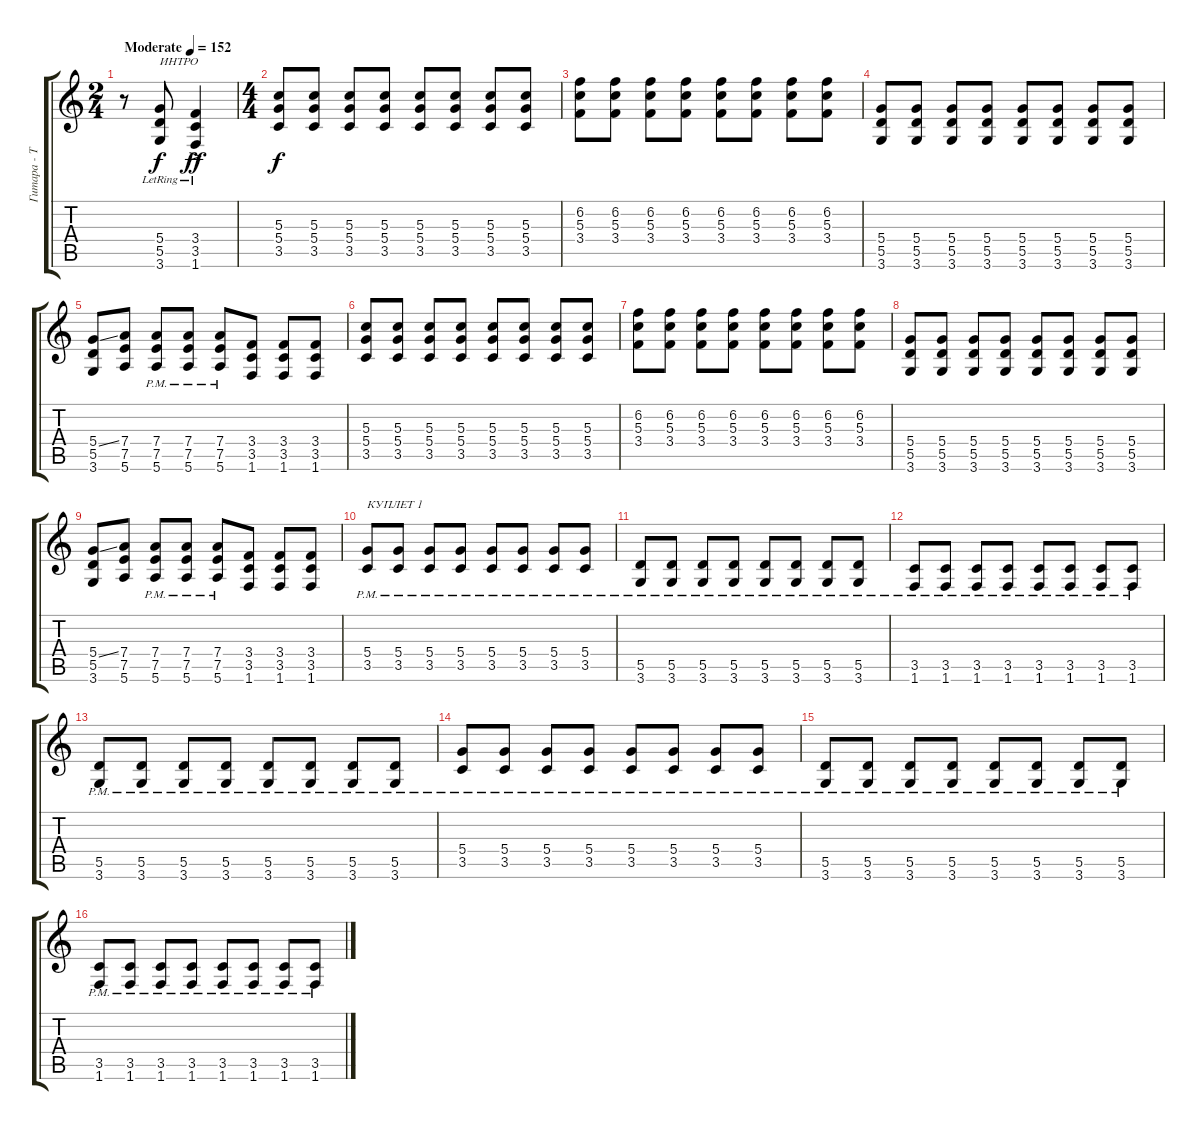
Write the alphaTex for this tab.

\track ("Гитара - Том ДеЛонг" "Гитара - Т") {instrument overdrivenguitar}
\staff {score tabs}
\tuning (E4 B3 G3 D3 A2 E2) {hide}
\ts (2 4)
\tempo (152 "Moderate")
\clef g2
\ks c
r.8{dy f instrument overdrivenguitar} (5.4{lr} 5.5{lr} 3.6{lr}).8{txt "ИНТРО"} (3.4{lr} 3.5{ac lr} 1.6{lr}).4{dy ff} |
\ts (4 4)
(5.3 5.4 3.5).8{dy f} (5.3 5.4 3.5).8 (5.3 5.4 3.5).8 (5.3 5.4 3.5).8 (5.3 5.4 3.5).8 (5.3 5.4 3.5).8 (5.3 5.4 3.5).8 (5.3 5.4 3.5).8 |
(6.2 5.3 3.4).8 (6.2 5.3 3.4).8 (6.2 5.3 3.4).8 (6.2 5.3 3.4).8 (6.2 5.3 3.4).8 (6.2 5.3 3.4).8 (6.2 5.3 3.4).8 (6.2 5.3 3.4).8 |
(5.4 5.5 3.6).8 (5.4 5.5 3.6).8 (5.4 5.5 3.6).8 (5.4 5.5 3.6).8 (5.4 5.5 3.6).8 (5.4 5.5 3.6).8 (5.4 5.5 3.6).8 (5.4 5.5 3.6).8 |
(5.4{ss} 5.5 3.6).8 (7.4 7.5 5.6).8 (7.4{pm} 7.5{pm} 5.6{pm}).8 (7.4{pm} 7.5{pm} 5.6{pm}).8 (7.4{pm} 7.5{pm} 5.6{pm}).8 (3.4 3.5 1.6).8 (3.4 3.5 1.6).8 (3.4 3.5 1.6).8 |
(5.3 5.4 3.5).8 (5.3 5.4 3.5).8 (5.3 5.4 3.5).8 (5.3 5.4 3.5).8 (5.3 5.4 3.5).8 (5.3 5.4 3.5).8 (5.3 5.4 3.5).8 (5.3 5.4 3.5).8 |
(6.2 5.3 3.4).8 (6.2 5.3 3.4).8 (6.2 5.3 3.4).8 (6.2 5.3 3.4).8 (6.2 5.3 3.4).8 (6.2 5.3 3.4).8 (6.2 5.3 3.4).8 (6.2 5.3 3.4).8 |
(5.4 5.5 3.6).8 (5.4 5.5 3.6).8 (5.4 5.5 3.6).8 (5.4 5.5 3.6).8 (5.4 5.5 3.6).8 (5.4 5.5 3.6).8 (5.4 5.5 3.6).8 (5.4 5.5 3.6).8 |
(5.4{ss} 5.5 3.6).8 (7.4 7.5 5.6).8 (7.4{pm} 7.5{pm} 5.6{pm}).8 (7.4{pm} 7.5{pm} 5.6{pm}).8 (7.4{pm} 7.5{pm} 5.6{pm}).8 (3.4 3.5 1.6).8 (3.4 3.5 1.6).8 (3.4 3.5 1.6).8 |
(5.4{pm} 3.5{pm}).8{txt "КУПЛЕТ 1"} (5.4{pm} 3.5{pm}).8 (5.4{pm} 3.5{pm}).8 (5.4{pm} 3.5{pm}).8 (5.4{pm} 3.5{pm}).8 (5.4{pm} 3.5{pm}).8 (5.4{pm} 3.5{pm}).8 (5.4{pm} 3.5{pm}).8 |
(5.5{pm} 3.6{pm}).8 (5.5{pm} 3.6{pm}).8 (5.5{pm} 3.6{pm}).8 (5.5{pm} 3.6{pm}).8 (5.5{pm} 3.6{pm}).8 (5.5{pm} 3.6{pm}).8 (5.5{pm} 3.6{pm}).8 (5.5{pm} 3.6{pm}).8 |
(3.5{pm} 1.6{pm}).8 (3.5{pm} 1.6{pm}).8 (3.5{pm} 1.6{pm}).8 (3.5{pm} 1.6{pm}).8 (3.5{pm} 1.6{pm}).8 (3.5{pm} 1.6{pm}).8 (3.5{pm} 1.6{pm}).8 (3.5{pm} 1.6{pm}).8 |
(5.5{pm} 3.6{pm}).8 (5.5{pm} 3.6{pm}).8 (5.5{pm} 3.6{pm}).8 (5.5{pm} 3.6{pm}).8 (5.5{pm} 3.6{pm}).8 (5.5{pm} 3.6{pm}).8 (5.5{pm} 3.6{pm}).8 (5.5{pm} 3.6{pm}).8 |
(5.4{pm} 3.5{pm}).8 (5.4{pm} 3.5{pm}).8 (5.4{pm} 3.5{pm}).8 (5.4{pm} 3.5{pm}).8 (5.4{pm} 3.5{pm}).8 (5.4{pm} 3.5{pm}).8 (5.4{pm} 3.5{pm}).8 (5.4{pm} 3.5{pm}).8 |
(5.5{pm} 3.6{pm}).8 (5.5{pm} 3.6{pm}).8 (5.5{pm} 3.6{pm}).8 (5.5{pm} 3.6{pm}).8 (5.5{pm} 3.6{pm}).8 (5.5{pm} 3.6{pm}).8 (5.5{pm} 3.6{pm}).8 (5.5{pm} 3.6{pm}).8 |
(3.5{pm} 1.6{pm}).8 (3.5{pm} 1.6{pm}).8 (3.5{pm} 1.6{pm}).8 (3.5{pm} 1.6{pm}).8 (3.5{pm} 1.6{pm}).8 (3.5{pm} 1.6{pm}).8 (3.5{pm} 1.6{pm}).8 (3.5{pm} 1.6{pm}).8
